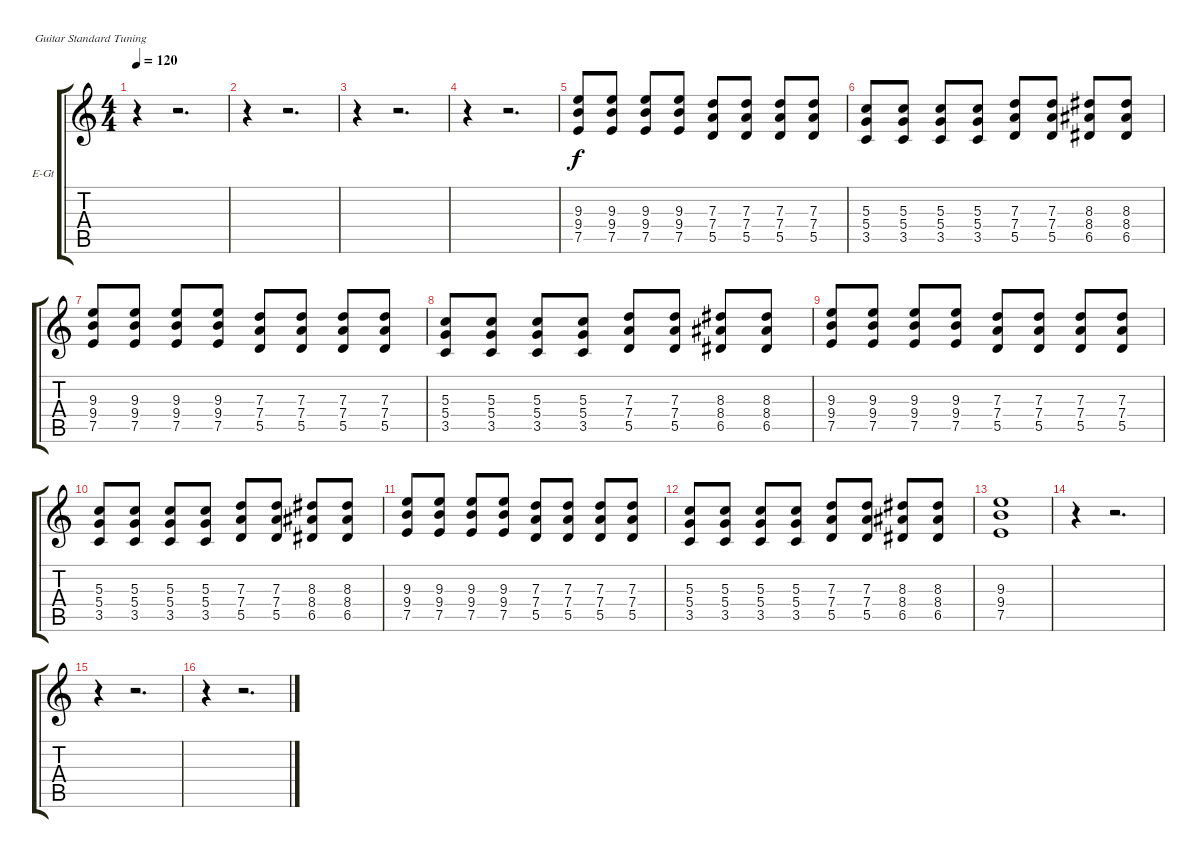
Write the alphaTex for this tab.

\defaultSystemsLayout 4
\bracketExtendMode groupsimilarinstruments
\firstSystemTrackNameOrientation horizontal
\otherSystemsTrackNameOrientation horizontal
\track ("Electric Guitar" "E-Gt") {instrument distortionguitar}
\staff {score tabs}
\tuning (E4 B3 G3 D3 A2 E2)
\ts (4 4)
\tempo 120
\clef g2
\scale
0.333333
\ks c
r.4{dy f} r.2{d} |
\scale
0.333333 r.4 r.2{d} |
\scale
0.333333 r.4 r.2{d} |
\scale
0.333333 r.4 r.2{d} |
\scale
0.333333 (9.3 9.4 7.5).8 (9.3 9.4 7.5).8 (9.3 9.4 7.5).8 (9.3 9.4 7.5).8 (7.3 7.4 5.5).8 (7.3 7.4 5.5).8 (7.3 7.4 5.5).8 (7.3 7.4 5.5).8 |
\scale
0.333333 (5.3 5.4 3.5).8 (5.3 5.4 3.5).8 (5.3 5.4 3.5).8 (5.3 5.4 3.5).8 (7.3 7.4 5.5).8 (7.3 7.4 5.5).8 (8.3 8.4 6.5).8 (8.3 8.4 6.5).8 |
\scale
0.333333 (9.3 9.4 7.5).8 (9.3 9.4 7.5).8 (9.3 9.4 7.5).8 (9.3 9.4 7.5).8 (7.3 7.4 5.5).8 (7.3 7.4 5.5).8 (7.3 7.4 5.5).8 (7.3 7.4 5.5).8 |
\scale
0.333333 (5.3 5.4 3.5).8 (5.3 5.4 3.5).8 (5.3 5.4 3.5).8 (5.3 5.4 3.5).8 (7.3 7.4 5.5).8 (7.3 7.4 5.5).8 (8.3 8.4 6.5).8 (8.3 8.4 6.5).8 |
\scale
0.333333 (9.3 9.4 7.5).8 (9.3 9.4 7.5).8 (9.3 9.4 7.5).8 (9.3 9.4 7.5).8 (7.3 7.4 5.5).8 (7.3 7.4 5.5).8 (7.3 7.4 5.5).8 (7.3 7.4 5.5).8 |
\scale
0.333333 (5.3 5.4 3.5).8 (5.3 5.4 3.5).8 (5.3 5.4 3.5).8 (5.3 5.4 3.5).8 (7.3 7.4 5.5).8 (7.3 7.4 5.5).8 (8.3 8.4 6.5).8 (8.3 8.4 6.5).8 |
\scale
0.333333 (9.3 9.4 7.5).8 (9.3 9.4 7.5).8 (9.3 9.4 7.5).8 (9.3 9.4 7.5).8 (7.3 7.4 5.5).8 (7.3 7.4 5.5).8 (7.3 7.4 5.5).8 (7.3 7.4 5.5).8 |
\scale
0.333333 (5.3 5.4 3.5).8 (5.3 5.4 3.5).8 (5.3 5.4 3.5).8 (5.3 5.4 3.5).8 (7.3 7.4 5.5).8 (7.3 7.4 5.5).8 (8.3 8.4 6.5).8 (8.3 8.4 6.5).8 |
\scale
0.333333 (9.3 9.4 7.5).1 |
\scale
0.333333 r.4 r.2{d} |
\scale
0.333333 r.4 r.2{d} |
\scale
0.333333 r.4 r.2{d}
